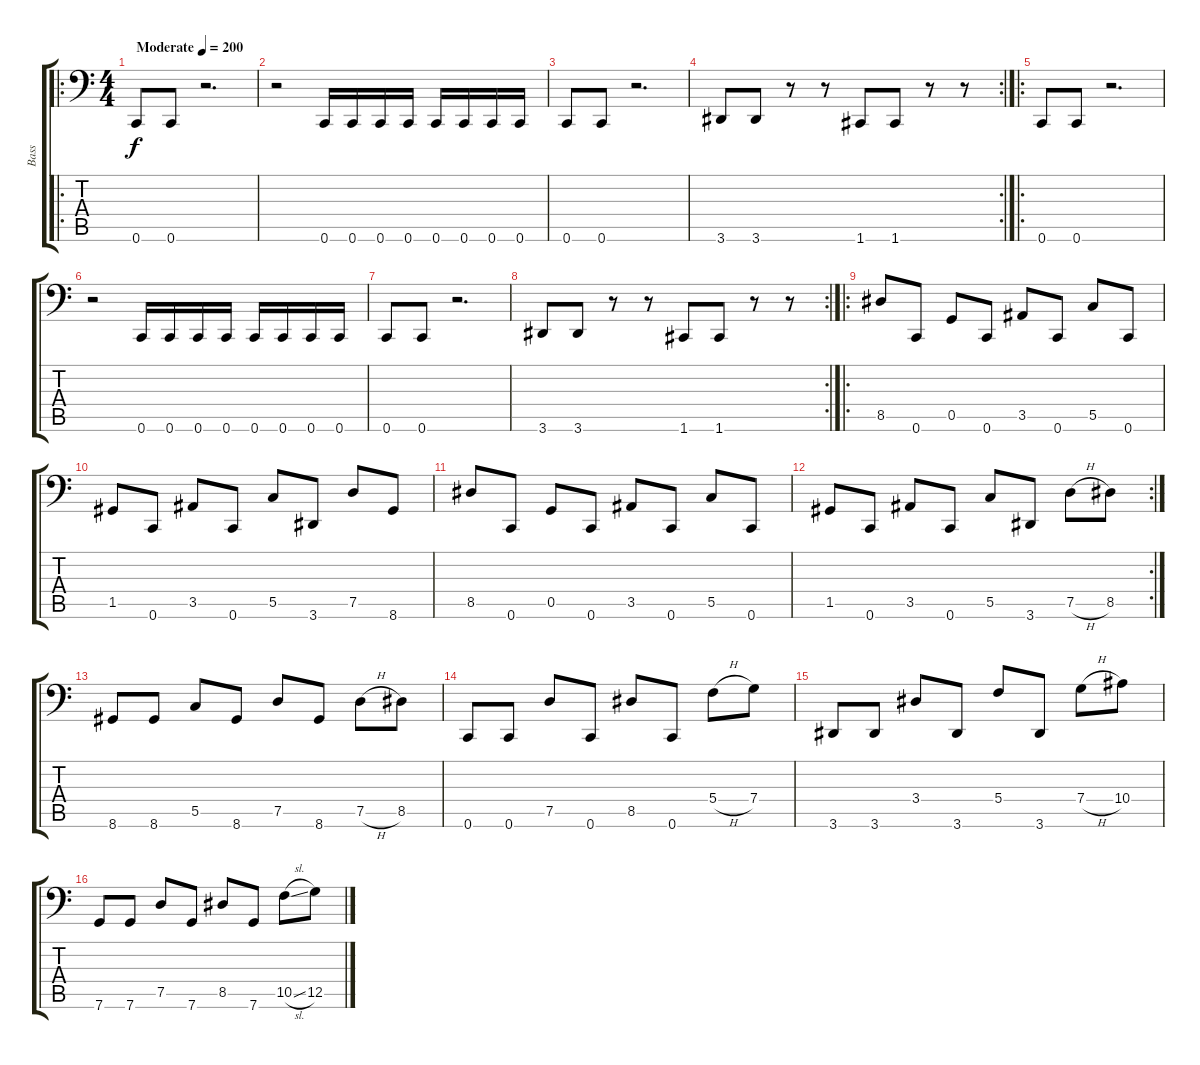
\track ("Bass" "Bass") {instrument electricbasspick}
\staff {score tabs}
\tuning (D3 A2 F2 C2 G1 C1) {hide}
\ro
\ts (4 4)
\tempo (200 "Moderate")
\clef f4
\ks c
0.6.8{dy f instrument electricbasspick} 0.6.8 r.2{d} |
r.2 0.6.16 0.6.16 0.6.16 0.6.16 0.6.16 0.6.16 0.6.16 0.6.16 |
0.6.8 0.6.8 r.2{d} |
\rc 2
3.6.8 3.6.8 r.8 r.8 1.6.8 1.6.8 r.8 r.8 |
\ro
0.6.8 0.6.8 r.2{d} |
r.2 0.6.16 0.6.16 0.6.16 0.6.16 0.6.16 0.6.16 0.6.16 0.6.16 |
0.6.8 0.6.8 r.2{d} |
\rc 2
3.6.8 3.6.8 r.8 r.8 1.6.8 1.6.8 r.8 r.8 |
\ro
8.5.8 0.6.8 0.5.8 0.6.8 3.5.8 0.6.8 5.5.8 0.6.8 |
1.5.8 0.6.8 3.5.8 0.6.8 5.5.8 3.6.8 7.5.8 8.6.8 |
8.5.8 0.6.8 0.5.8 0.6.8 3.5.8 0.6.8 5.5.8 0.6.8 |
\rc 2
1.5.8 0.6.8 3.5.8 0.6.8 5.5.8 3.6.8 7.5{h}.8 8.5.8 |
8.6.8 8.6.8 5.5.8 8.6.8 7.5.8 8.6.8 7.5{h}.8 8.5.8 |
0.6.8 0.6.8 7.5.8 0.6.8 8.5.8 0.6.8 5.4{h}.8 7.4.8 |
3.6.8 3.6.8 3.4.8 3.6.8 5.4.8 3.6.8 7.4{h}.8 10.4.8 |
7.6.8 7.6.8 7.5.8 7.6.8 8.5.8 7.6.8 10.5{sl}.8 12.5.8
